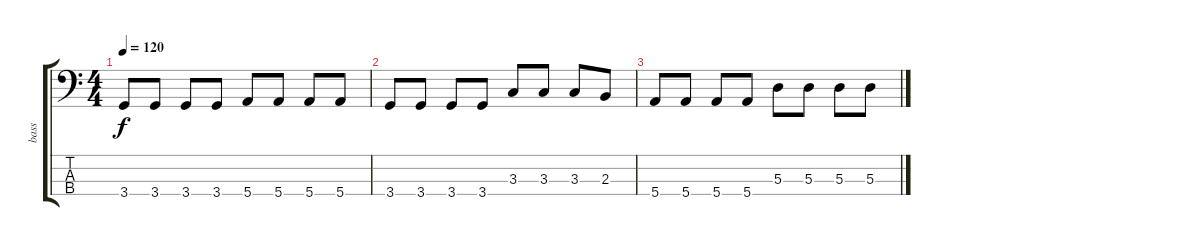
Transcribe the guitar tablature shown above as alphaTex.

\track ("bass" "bass") {instrument electricbassfinger}
\staff {score tabs}
\tuning (G2 D2 A1 E1) {hide}
\ts (4 4)
\tempo 120
\clef f4
\ks c
3.4.8{dy f volume 8} 3.4.8 3.4.8 3.4.8 5.4.8 5.4.8 5.4.8 5.4.8 |
3.4.8{volume 4} 3.4.8 3.4.8 3.4.8 3.3.8 3.3.8 3.3.8 2.3.8 |
5.4.8{volume 0} 5.4.8 5.4.8 5.4.8 5.3.8 5.3.8 5.3.8 5.3.8
